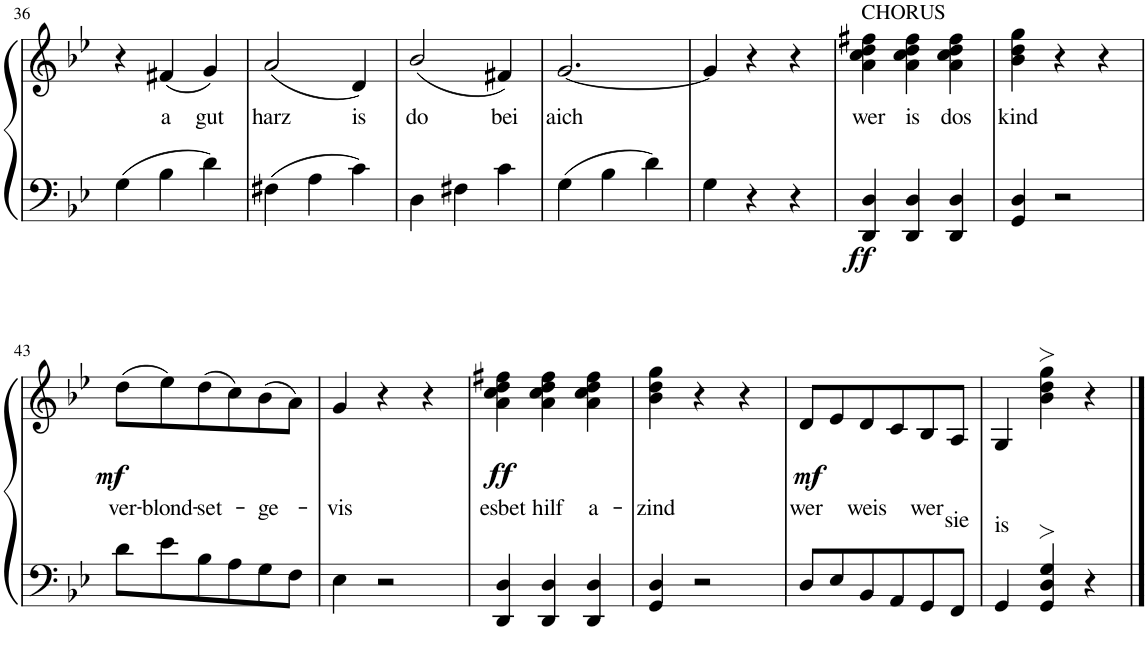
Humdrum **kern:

**kern	**kern	**text	**dynam
*part1	*part1	*part1	*part1
*staff2	*staff1	*staff1	*staff1/2
*I"Klavier	*	*	*
*I'Klav.	*	*	*
!!LO:PB:g=z
*clefF4	*clefG2	*	*
*k[b-e-]	*k[b-e-]	*	*
*M3/4	*M3/4	*	*
=36	=36	=36	=36
4G\	4r	.	.
!	!	!LO:LY:b	!
4B-\	(4f#X/	a	.
!	!	!LO:LY:b	!
4d\	4g/)	gut	.
=37	=37	=37	=37
!	!	!LO:LY:b	!
4F#X\	(2a/	harz	.
4A\	.	.	.
!	!	!LO:LY:b	!
4c\	4d/)	is	.
=38	=38	=38	=38
!	!	!LO:LY:b	!
4D\	(2b-/	do	.
4F#X\	.	.	.
!	!	!LO:LY:b	!
4c\	4f#X/)	bei	.
=39	=39	=39	=39
!	!	!LO:LY:b	!
4G\	[2.g/	aich	.
4B-\	.	.	.
4d\	.	.	.
=40	=40	=40	=40
4G\	4g/]	.	.
4r	4r	.	.
4r	4r	.	.
=41	=41	=41	=41
!	!LO:TX:a:t=CHORUS	!	!
!	!	!LO:LY:b	!LO:DY:b=2
4DD/ 4D/	4a\ 4cc\ 4dd\ 4ff#X\	wer	ff
!	!	!LO:LY:b	!
4DD/ 4D/	4a\ 4cc\ 4dd\ 4ff#\	is	.
!	!	!LO:LY:b	!
4DD/ 4D/	4a\ 4cc\ 4dd\ 4ff#\	dos	.
=42	=42	=42	=42
!	!	!LO:LY:b	!
4GG/ 4D/	4b-\ 4dd\ 4gg\	kind	.
2r	4r	.	.
.	4r	.	.
!!LO:LB:g=z
=43	=43	=43	=43
!	!	!LO:LY:b	!LO:DY:b
8d\L	(8dd\L	ver-	mf
!	!	!LO:LY:b	!
8e-\	8ee-\)	-blond-	.
!	!	!LO:LY:b	!
8B-\	(8dd\	-set-	.
8A\	8cc\)	.	.
!	!	!LO:LY:b	!
8G\	(8b-\	-ge-	.
8F\J	8a\J)	.	.
=44	=44	=44	=44
!	!	!LO:LY:b	!
4E-\	4g/	-vis	.
2r	4r	.	.
.	4r	.	.
=45	=45	=45	=45
!	!	!LO:LY:b	!LO:DY:b
4DD/ 4D/	4a\ 4cc\ 4dd\ 4ff#X\	esbet	ff
!	!	!LO:LY:b	!
4DD/ 4D/	4a\ 4cc\ 4dd\ 4ff#\	hilf	.
!	!	!LO:LY:b	!
4DD/ 4D/	4a\ 4cc\ 4dd\ 4ff#\	a-	.
=46	=46	=46	=46
!	!	!LO:LY:b	!
4GG/ 4D/	4b-\ 4dd\ 4gg\	-zind	.
2r	4r	.	.
.	4r	.	.
=47	=47	=47	=47
!	!	!LO:LY:b	!LO:DY:b
8D/L	8d/L	wer	mf
8E-/	8e-/	.	.
!	!	!LO:LY:b	!
8BB-/	8d/	weis	.
8AA/	8c/	.	.
!	!	!LO:LY:b	!
8GG/	8B-/	wer	.
!	!	!LO:LY:b	!
8FF/J	8A/J	sie	.
=48	=48	=48	=48
!	!	!LO:LY:b	!
4GG/	4G/	is	.
4GG/> 4D/> 4G/>	4b-\> 4dd\> 4gg\>	.	.
4r	4r	.	.
==	==	==	==
*-	*-	*-	*-
